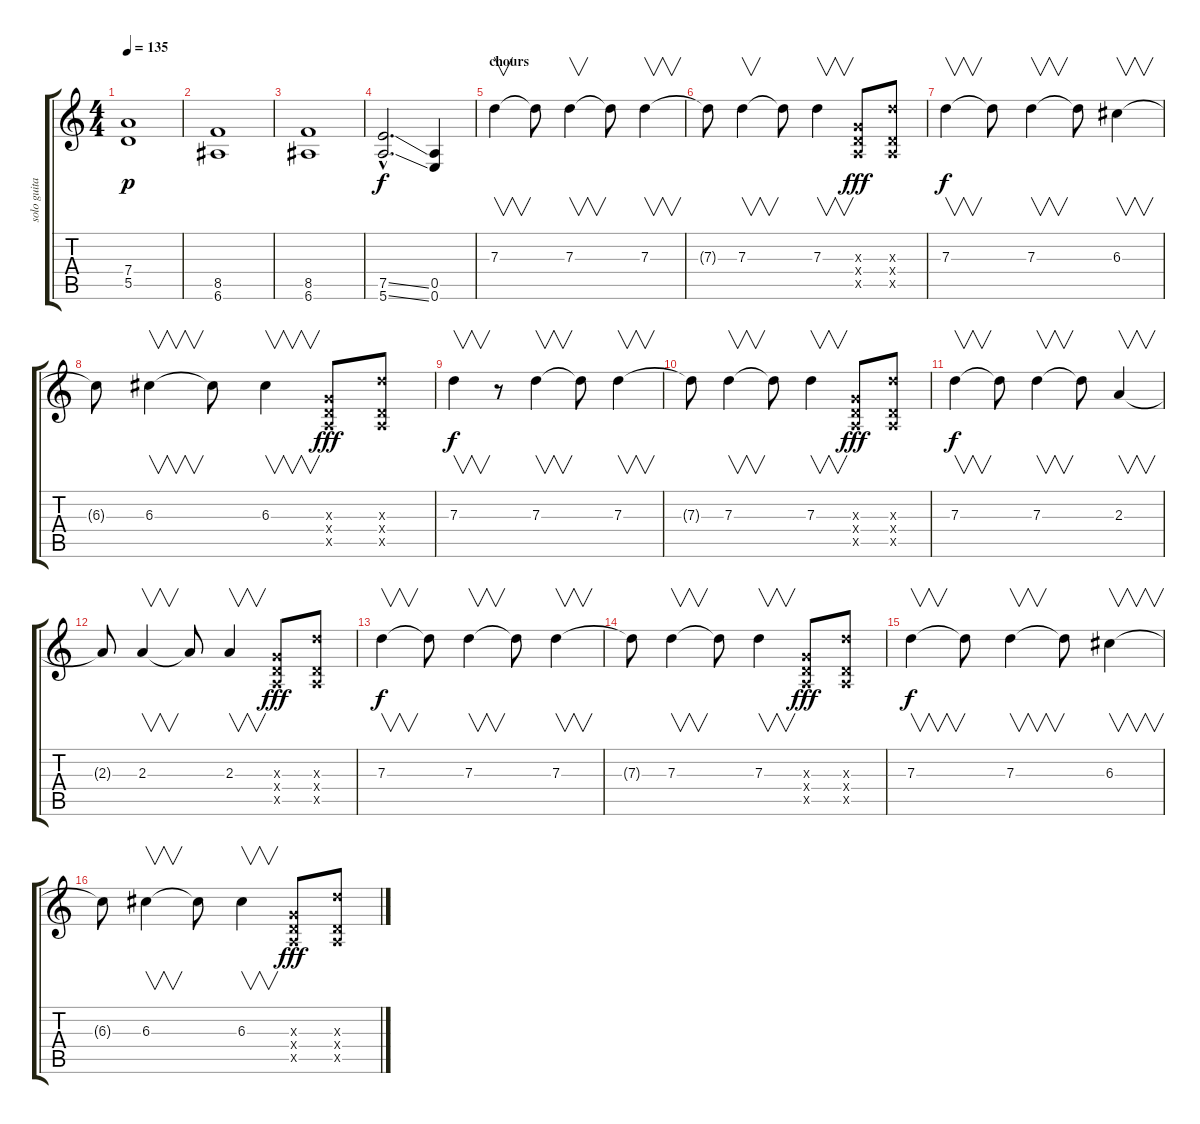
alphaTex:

\track ("solo guitar" "solo guita") {instrument distortionguitar}
\staff {score tabs}
\tuning (E4 B3 G3 D3 A2 E2) {hide}
\ts (4 4)
\tempo 135
\clef g2
\ks c
(7.4 5.5).1{dy p} |
(8.5 6.6).1 |
(8.5 6.6).1 |
(7.5{ss hac} 5.6{ss hac}).2{d dy f} (0.5 0.6).4 |
\section ("" "chours")
7.3.4{v} 7.3{t}.8 7.3.4{v} 7.3{t}.8 7.3.4{v} |
7.3{t}.8 7.3.4{v} 7.3{t}.8 7.3.4{v} (0.3{x} 0.4{x} 0.5{x}).8{dy fff} (7.3{x} 0.4{x} 0.5{x}).8 |
7.3.4{v dy f} 7.3{t}.8 7.3.4{v} 7.3{t}.8 6.3.4{v} |
6.3{t}.8 6.3.4{v} 6.3{t}.8 6.3.4{v} (0.3{x} 0.4{x} 0.5{x}).8{dy fff} (7.3{x} 0.4{x} 0.5{x}).8 |
7.3.4{v dy f} r.8 7.3.4{v} 7.3{t}.8 7.3.4{v} |
7.3{t}.8 7.3.4{v} 7.3{t}.8 7.3.4{v} (0.3{x} 0.4{x} 0.5{x}).8{dy fff} (7.3{x} 0.4{x} 0.5{x}).8 |
7.3.4{v dy f} 7.3{t}.8 7.3.4{v} 7.3{t}.8 2.3.4{v} |
2.3{t}.8 2.3.4{v} 2.3{t}.8 2.3.4{v} (0.3{x} 0.4{x} 0.5{x}).8{dy fff} (7.3{x} 0.4{x} 0.5{x}).8 |
7.3.4{v dy f} 7.3{t}.8 7.3.4{v} 7.3{t}.8 7.3.4{v} |
7.3{t}.8 7.3.4{v} 7.3{t}.8 7.3.4{v} (0.3{x} 0.4{x} 0.5{x}).8{dy fff} (7.3{x} 0.4{x} 0.5{x}).8 |
7.3.4{v dy f} 7.3{t}.8 7.3.4{v} 7.3{t}.8 6.3.4{v} |
6.3{t}.8 6.3.4{v} 6.3{t}.8 6.3.4{v} (0.3{x} 0.4{x} 0.5{x}).8{dy fff} (7.3{x} 0.4{x} 0.5{x}).8
